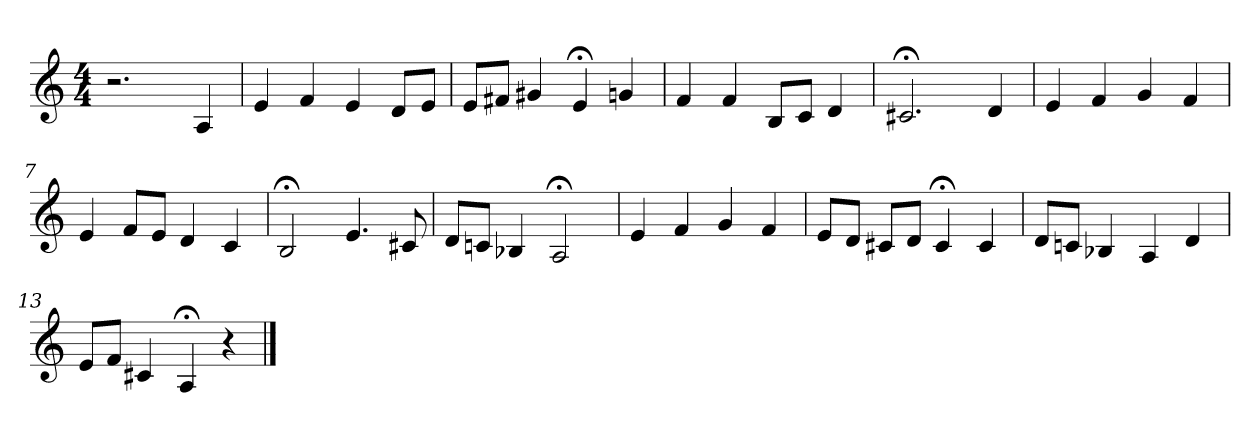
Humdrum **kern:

**kern
*part1
*staff1
*clefG2
*M4/4
=1
2.r
4A
=2
4e
4f
4e
8d/L
8e/J
=3
8e/L
8f#X/J
4g#X
4e;<
4gn
=4
4f
4f
8B/L
8c/J
4d
=5
2.c#X;<
4d
=6
4e
4f
4g
4f
=7
4e
8f/L
8e/J
4d
4c
=8
2B;<
4.e
8c#X
=9
8d/L
8cn/J
4B-X
2A;<
=10
4e
4f
4g
4f
=11
8e/L
8d/J
8c#X/L
8d/J
4c#;<
4c#
=12
8d/L
8cn/J
4B-X
4A
4d
=13
8e/L
8f/J
4c#X
4A;<
4r
==
*-
